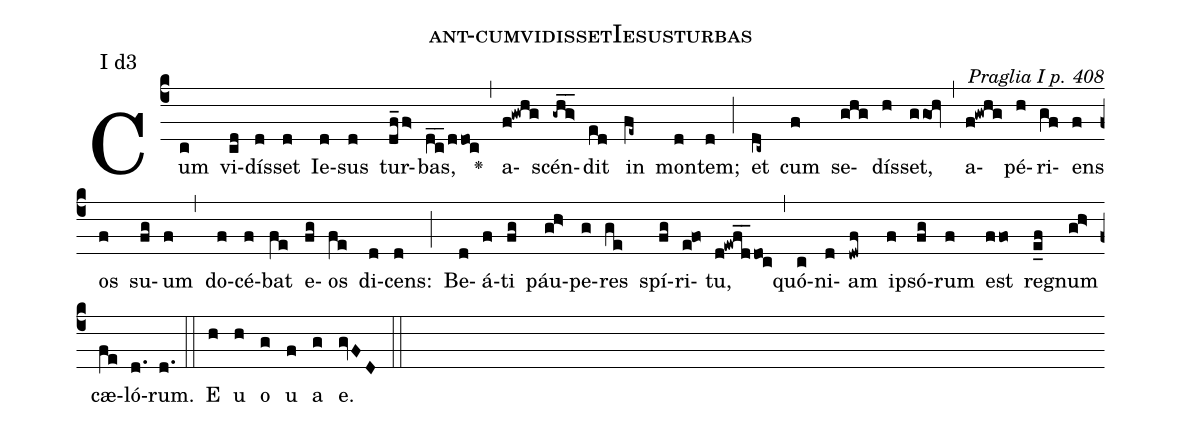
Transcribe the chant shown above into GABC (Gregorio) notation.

name: ant-cumvidissetIesusturbas;
commentary: Praglia I p. 408;
annotation: I d3;
%%
(c4) Cum(c) vi(cd)dís(d)set(d) Ie(d)sus(d) tur(df_f>)bas,(d_c_/ddoc) <v>\greheightstar</v>(,) a(f!gwhg)scén(-gh_g>_)dit(ed) in(fe~) mon(d)tem;(d) (;) et(dc~) cum(f) se(ghg)dís(h)set,(ggOh) (,) a(f!gwhg)pé(h)ri(gf)ens(f) os(f) su(fg)um(f) (,) do(f)cé(f)bat(fe) e(fg)os(fe) di(d)cens:(d) (;) Be(d)á(f)ti(fg) páu(gh>)pe(g)res(ge) spí(fg)ri(e!fo)tu,(d!ewf_1d_doc) (,) quó(c)ni(d)am(dwf) i(f)psó(fg)rum(f) est(ffo) re(e_f)gnum(gh>) cæ(fe)ló(d.)rum.(d.) (::) E(h) u(h) o(g) u(f) a(g) e.(gvFD) (::)
